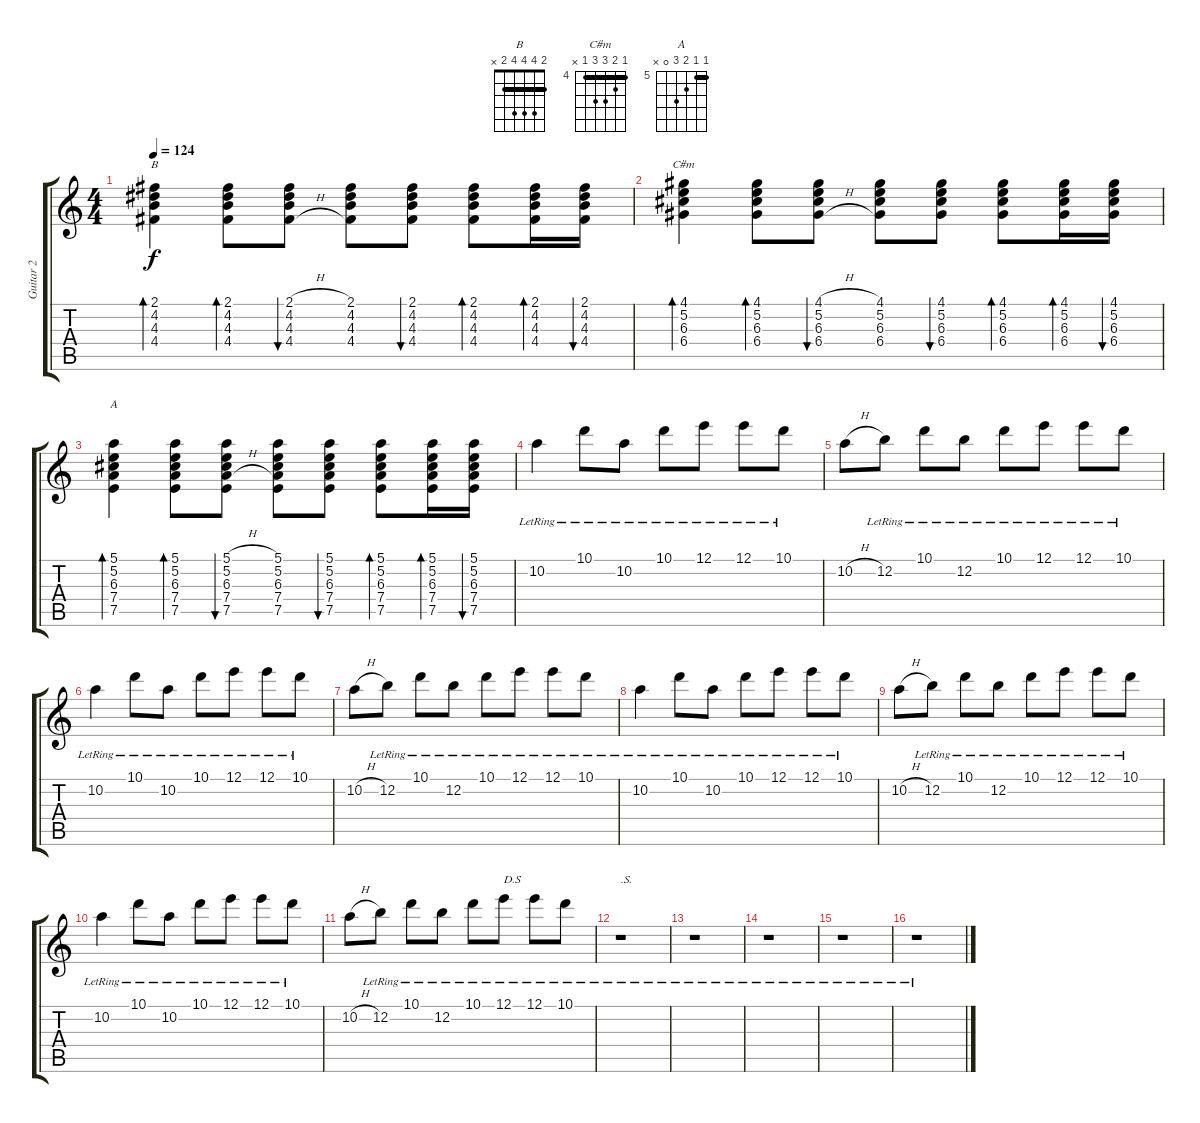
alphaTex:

\track ("Guitar 2" "Guitar 2") {instrument acousticguitarsteel}
\staff {score tabs}
\tuning (E4 B3 G3 D3 A2 E2) {hide}
\chord ("B" 2 4 4 4 2 x) {barre 2}
\chord ("C#m" 4 5 6 6 4 x) {firstfret 4 barre 4}
\chord ("A" 5 5 6 7 0 x) {firstfret 5 barre 5}
\ts (4 4)
\tempo 124
\clef g2
\ks c
(2.1 4.2 4.3 4.4).4{bd 60 ch "B" dy f} (2.1 4.2 4.3 4.4).8{bd 60} (2.1{h} 4.2{h} 4.3{h} 4.4{h}).8{bu 60} (2.1 4.2 4.3 4.4).8 (2.1 4.2 4.3 4.4).8{bu 60} (2.1 4.2 4.3 4.4).8{bd 60} (2.1 4.2 4.3 4.4).16{bd 60} (2.1 4.2 4.3 4.4).16{bu 60} |
(4.1 5.2 6.3 6.4).4{bd 60 ch "C#m"} (4.1 5.2 6.3 6.4).8{bd 60} (4.1{h} 5.2{h} 6.3{h} 6.4{h}).8{bu 60} (4.1 5.2 6.3 6.4).8 (4.1 5.2 6.3 6.4).8{bu 60} (4.1 5.2 6.3 6.4).8{bd 60} (4.1 5.2 6.3 6.4).16{bd 60} (4.1 5.2 6.3 6.4).16{bu 60} |
(5.1 5.2 6.3 7.4 7.5).4{bd 60 ch "A"} (5.1 5.2 6.3 7.4 7.5).8{bd 60} (5.1{h} 5.2{h} 6.3{h} 7.4{h} 7.5).8{bu 60} (5.1 5.2 6.3 7.4 7.5).8 (5.1 5.2 6.3 7.4 7.5).8{bu 60} (5.1 5.2 6.3 7.4 7.5).8{bd 60} (5.1 5.2 6.3 7.4 7.5).16{bd 60} (5.1 5.2 6.3 7.4 7.5).16{bu 60} |
10.2{lr}.4{volume 16 instrument overdrivenguitar} 10.1{lr}.8 10.2{lr}.8 10.1{lr}.8 12.1{lr}.8 12.1{lr}.8 10.1{lr}.8 |
10.2{h}.8 12.2{lr}.8 10.1{lr}.8 12.2{lr}.8 10.1{lr}.8 12.1{lr}.8 12.1{lr}.8 10.1{lr}.8 |
10.2{lr}.4 10.1{lr}.8 10.2{lr}.8 10.1{lr}.8 12.1{lr}.8 12.1{lr}.8 10.1{lr}.8 |
10.2{h}.8 12.2{lr}.8 10.1{lr}.8 12.2{lr}.8 10.1{lr}.8 12.1{lr}.8 12.1{lr}.8 10.1{lr}.8 |
10.2{lr}.4 10.1{lr}.8 10.2{lr}.8 10.1{lr}.8 12.1{lr}.8 12.1{lr}.8 10.1{lr}.8 |
10.2{h}.8 12.2{lr}.8 10.1{lr}.8 12.2{lr}.8 10.1{lr}.8 12.1{lr}.8 12.1{lr}.8 10.1{lr}.8 |
10.2{lr}.4 10.1{lr}.8 10.2{lr}.8 10.1{lr}.8 12.1{lr}.8 12.1{lr}.8 10.1{lr}.8 |
10.2{h}.8 12.2{lr}.8 10.1{lr}.8 12.2{lr}.8 10.1{lr}.8 12.1{lr}.8{txt "D.S"} 12.1{lr}.8 10.1{lr}.8 |
r.1{txt ".S."} |
r.1 |
r.1 |
r.1 |
r.1
